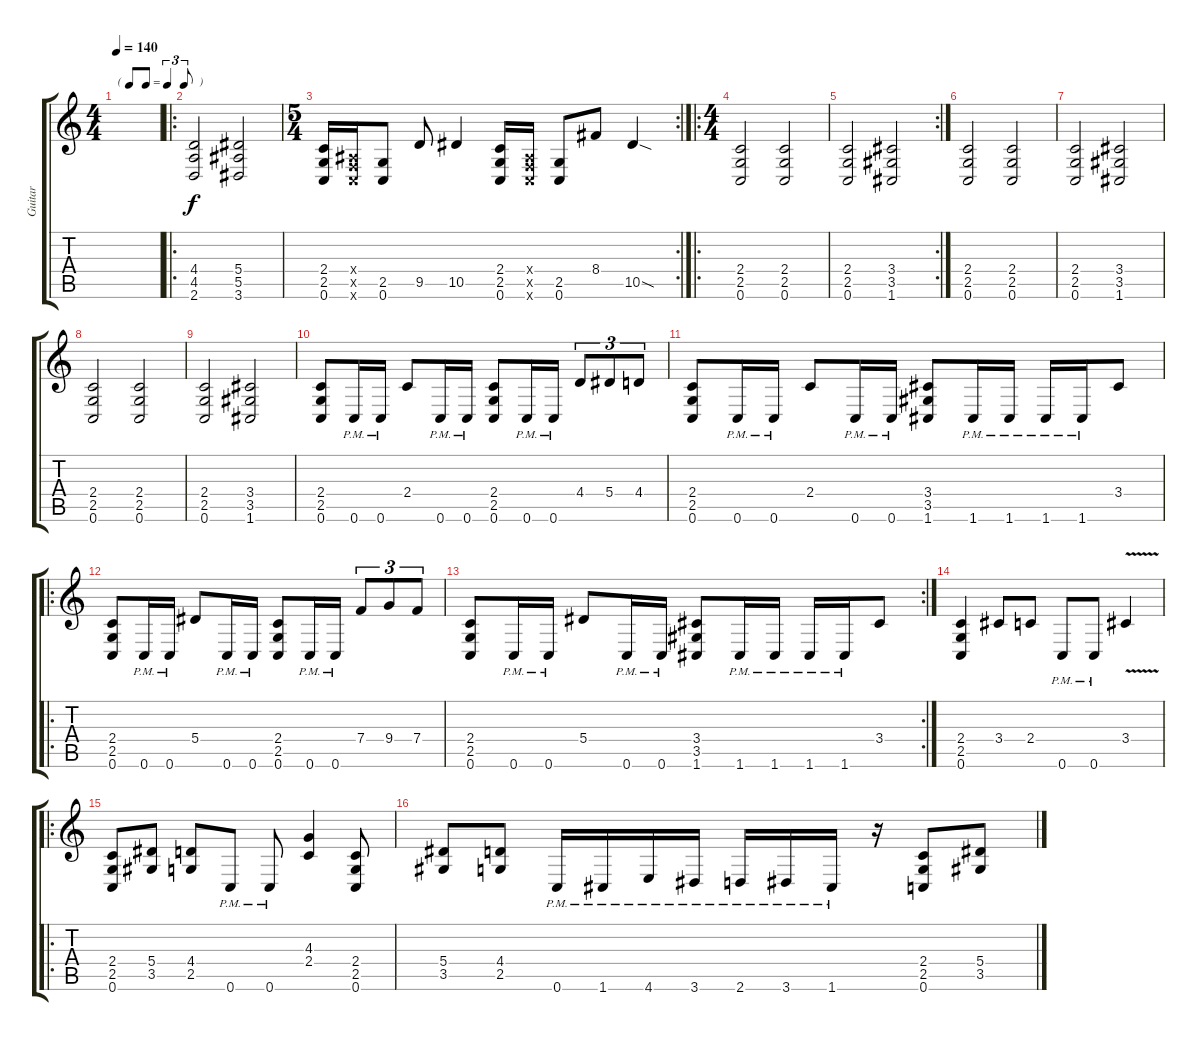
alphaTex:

\track ("Guitar" "Guitar") {instrument overdrivenguitar}
\staff {score tabs}
\tuning (C4 G3 Eb3 Bb2 F2 C2) {hide}
\ts (4 4)
\tf triplet8th
\tempo 140
\clef g2
\ks c
|
\ro
(4.4 4.5 2.6).2 (5.4 5.5 3.6).2 |
\rc 2
\ts (5 4)
(2.4 2.5 0.6).16 (0.4{x} 0.5{x} 0.6{x}).16 (2.5 0.6).8 9.5.8 10.5.4 (2.4 2.5 0.6).16 (0.4{x} 0.5{x} 0.6{x}).16 (2.5 0.6).8 8.4.8 10.5{sod}.4 |
\ro
\ts (4 4)
(2.4 2.5 0.6).2 (2.4 2.5 0.6).2 |
\rc 2
(2.4 2.5 0.6).2 (3.4 3.5 1.6).2 |
(2.4 2.5 0.6).2 (2.4 2.5 0.6).2 |
(2.4 2.5 0.6).2 (3.4 3.5 1.6).2 |
(2.4 2.5 0.6).2 (2.4 2.5 0.6).2 |
(2.4 2.5 0.6).2 (3.4 3.5 1.6).2 |
(2.4 2.5 0.6).8 0.6{pm}.16 0.6{pm}.16 2.4.8 0.6{pm}.16 0.6{pm}.16 (2.4 2.5 0.6).8 0.6{pm}.16 0.6{pm}.16 4.4.8{tu (3 2)} 5.4.8{tu (3 2)} 4.4.8{tu (3 2)} |
(2.4 2.5 0.6).8 0.6{pm}.16 0.6{pm}.16 2.4.8 0.6{pm}.16 0.6{pm}.16 (3.4 3.5 1.6).8 1.6{pm}.16 1.6{pm}.16 1.6{pm}.16 1.6{pm}.16 3.4.8 |
\ro
(2.4 2.5 0.6).8 0.6{pm}.16 0.6{pm}.16 5.4.8 0.6{pm}.16 0.6{pm}.16 (2.4 2.5 0.6).8 0.6{pm}.16 0.6{pm}.16 7.4.8{tu (3 2)} 9.4.8{tu (3 2)} 7.4.8{tu (3 2)} |
\rc 2
(2.4 2.5 0.6).8 0.6{pm}.16 0.6{pm}.16 5.4.8 0.6{pm}.16 0.6{pm}.16 (3.4 3.5 1.6).8 1.6{pm}.16 1.6{pm}.16 1.6{pm}.16 1.6{pm}.16 3.4.8 |
(2.4 2.5 0.6).4 3.4.8 2.4.8 0.6{pm}.8 0.6{pm}.8 3.4{v}.4 |
\ro
(2.4 2.5 0.6).8 (5.4 3.5).8 (4.4 2.5).8 0.6{pm}.8 0.6{pm}.8 (4.3 2.4).4 (2.4 2.5 0.6).8 |
(5.4 3.5).8 (4.4 2.5).8 0.6{pm}.16 1.6{pm}.16 4.6{pm}.16 3.6{pm}.16 2.6{pm}.16 3.6{pm}.16 1.6{pm}.16 r.16 (2.4 2.5 0.6).8 (5.4 3.5).8
